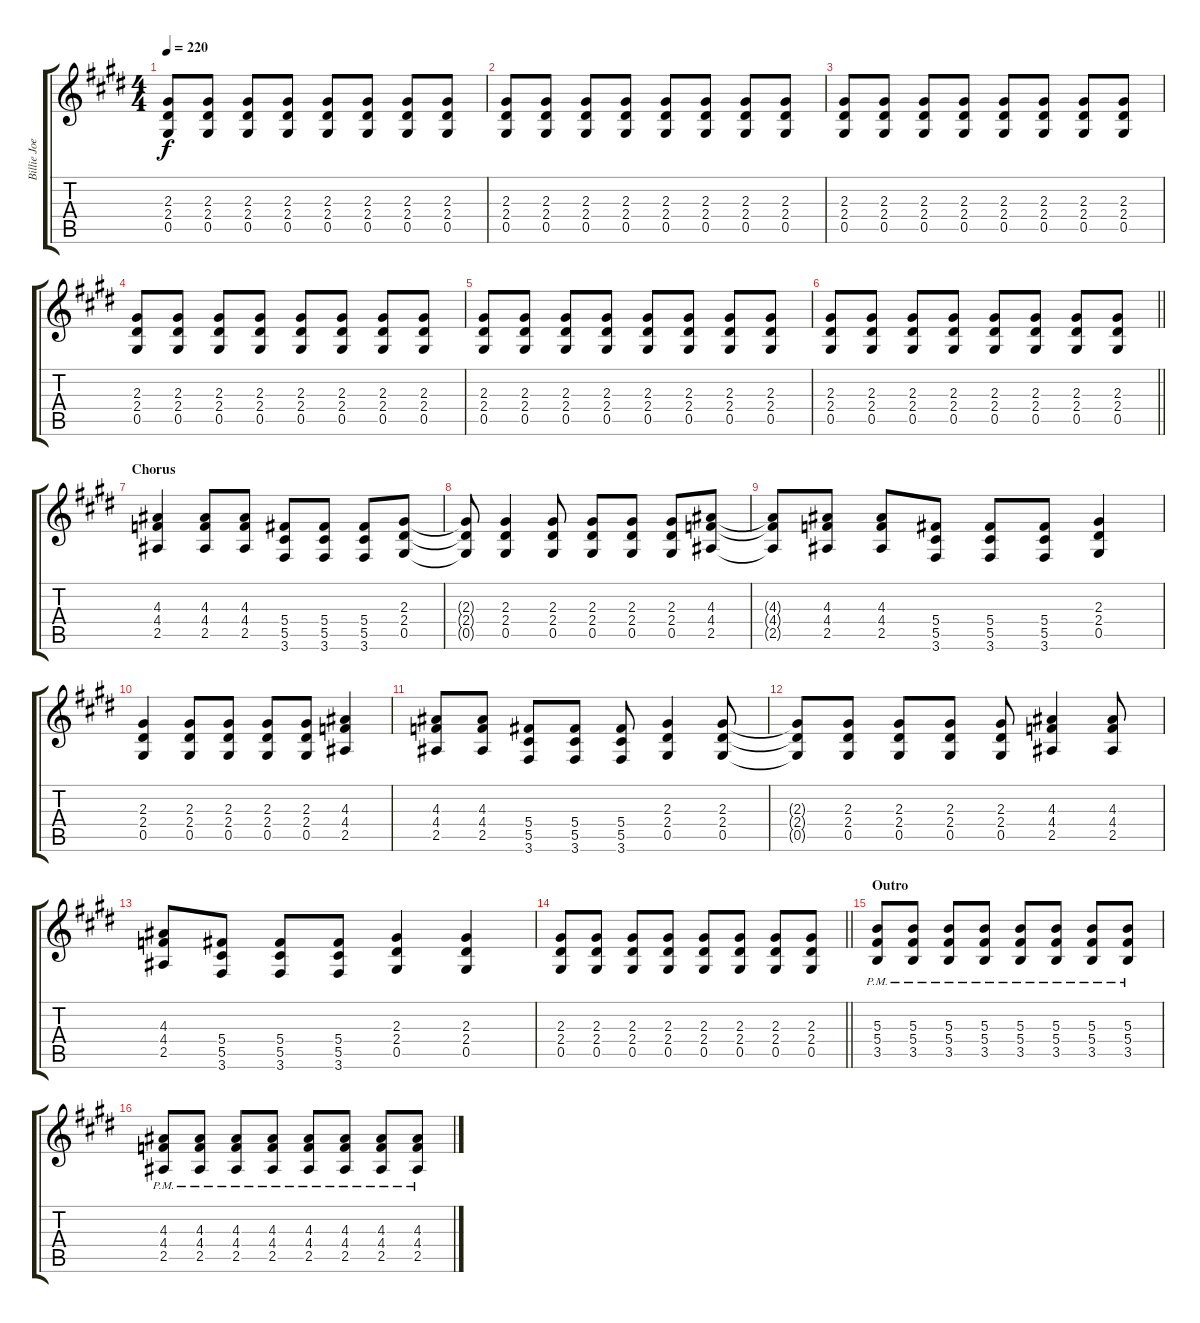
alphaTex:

\track ("Billie Joe Armstrong" "Billie Joe") {instrument distortionguitar}
\staff {score tabs}
\tuning (Eb4 Bb3 Gb3 Db3 Ab2 Eb2) {hide}
\ts (4 4)
\tempo 220
\clef g2
\ks e
(2.3 2.4 0.5).8{dy f} (2.3 2.4 0.5).8 (2.3 2.4 0.5).8 (2.3 2.4 0.5).8 (2.3 2.4 0.5).8 (2.3 2.4 0.5).8 (2.3 2.4 0.5).8 (2.3 2.4 0.5).8 |
(2.3 2.4 0.5).8 (2.3 2.4 0.5).8 (2.3 2.4 0.5).8 (2.3 2.4 0.5).8 (2.3 2.4 0.5).8 (2.3 2.4 0.5).8 (2.3 2.4 0.5).8 (2.3 2.4 0.5).8 |
(2.3 2.4 0.5).8 (2.3 2.4 0.5).8 (2.3 2.4 0.5).8 (2.3 2.4 0.5).8 (2.3 2.4 0.5).8 (2.3 2.4 0.5).8 (2.3 2.4 0.5).8 (2.3 2.4 0.5).8 |
(2.3 2.4 0.5).8 (2.3 2.4 0.5).8 (2.3 2.4 0.5).8 (2.3 2.4 0.5).8 (2.3 2.4 0.5).8 (2.3 2.4 0.5).8 (2.3 2.4 0.5).8 (2.3 2.4 0.5).8 |
(2.3 2.4 0.5).8 (2.3 2.4 0.5).8 (2.3 2.4 0.5).8 (2.3 2.4 0.5).8 (2.3 2.4 0.5).8 (2.3 2.4 0.5).8 (2.3 2.4 0.5).8 (2.3 2.4 0.5).8 |
\barLineRight lightlight
(2.3 2.4 0.5).8 (2.3 2.4 0.5).8 (2.3 2.4 0.5).8 (2.3 2.4 0.5).8 (2.3 2.4 0.5).8 (2.3 2.4 0.5).8 (2.3 2.4 0.5).8 (2.3 2.4 0.5).8 |
\section ("" "Chorus")
(4.3 4.4 2.5).4 (4.3 4.4 2.5).8 (4.3 4.4 2.5).8 (5.4 5.5 3.6).8 (5.4 5.5 3.6).8 (5.4 5.5 3.6).8 (2.3 2.4 0.5).8 |
(2.3{t} 2.4{t} 0.5{t}).8 (2.3 2.4 0.5).4 (2.3 2.4 0.5).8 (2.3 2.4 0.5).8 (2.3 2.4 0.5).8 (2.3 2.4 0.5).8 (4.3 4.4 2.5).8 |
(4.3{t} 4.4{t} 2.5{t}).8 (4.3 4.4 2.5).8 (4.3 4.4 2.5).8 (5.4 5.5 3.6).8 (5.4 5.5 3.6).8 (5.4 5.5 3.6).8 (2.3 2.4 0.5).4 |
(2.3 2.4 0.5).4 (2.3 2.4 0.5).8 (2.3 2.4 0.5).8 (2.3 2.4 0.5).8 (2.3 2.4 0.5).8 (4.3 4.4 2.5).4 |
(4.3 4.4 2.5).8 (4.3 4.4 2.5).8 (5.4 5.5 3.6).8 (5.4 5.5 3.6).8 (5.4 5.5 3.6).8 (2.3 2.4 0.5).4 (2.3 2.4 0.5).8 |
(2.3{t} 2.4{t} 0.5{t}).8 (2.3 2.4 0.5).8 (2.3 2.4 0.5).8 (2.3 2.4 0.5).8 (2.3 2.4 0.5).8 (4.3 4.4 2.5).4 (4.3 4.4 2.5).8 |
(4.3 4.4 2.5).8 (5.4 5.5 3.6).8 (5.4 5.5 3.6).8 (5.4 5.5 3.6).8 (2.3 2.4 0.5).4 (2.3 2.4 0.5).4 |
\barLineRight lightlight
(2.3 2.4 0.5).8 (2.3 2.4 0.5).8 (2.3 2.4 0.5).8 (2.3 2.4 0.5).8 (2.3 2.4 0.5).8 (2.3 2.4 0.5).8 (2.3 2.4 0.5).8 (2.3 2.4 0.5).8 |
\section ("" "Outro")
(5.3{pm} 5.4{pm} 3.5{pm}).8 (5.3{pm} 5.4{pm} 3.5{pm}).8 (5.3{pm} 5.4{pm} 3.5{pm}).8 (5.3{pm} 5.4{pm} 3.5{pm}).8 (5.3{pm} 5.4{pm} 3.5{pm}).8 (5.3{pm} 5.4{pm} 3.5{pm}).8 (5.3{pm} 5.4{pm} 3.5{pm}).8 (5.3{pm} 5.4{pm} 3.5{pm}).8 |
(4.3{pm} 4.4{pm} 2.5{pm}).8 (4.3{pm} 4.4{pm} 2.5{pm}).8 (4.3{pm} 4.4{pm} 2.5{pm}).8 (4.3{pm} 4.4{pm} 2.5{pm}).8 (4.3{pm} 4.4{pm} 2.5{pm}).8 (4.3{pm} 4.4{pm} 2.5{pm}).8 (4.3{pm} 4.4{pm} 2.5{pm}).8 (4.3{pm} 4.4{pm} 2.5{pm}).8
